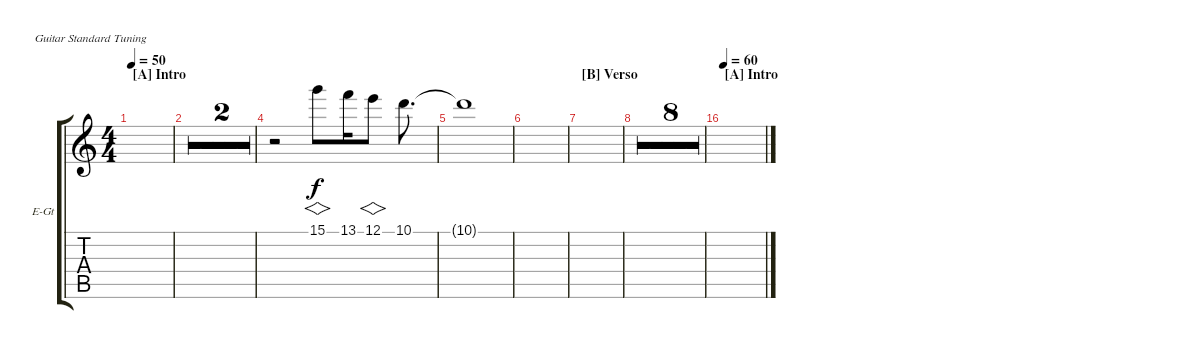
\defaultSystemsLayout 4
\bracketExtendMode groupsimilarinstruments
\firstSystemTrackNameOrientation horizontal
\otherSystemsTrackNameOrientation horizontal
\track ("Guitar-3" "E-Gt") {multiBarRest instrument overdrivenguitar}
\staff {score tabs}
\tuning (E4 B3 G3 D3 A2 E2)
\ts (4 4)
\section ("A" "Intro")
\tempo 50
\clef g2
\ks c
|
|
|
r.2 15.1.8{vs} 13.1.16 12.1.8{vs} 10.1.8{d} |
10.1{t}.1 |
|
\section ("B" "Verso")
|
|
|
|
|
|
|
|
|
\section ("A" "Intro")
\tempo 60
